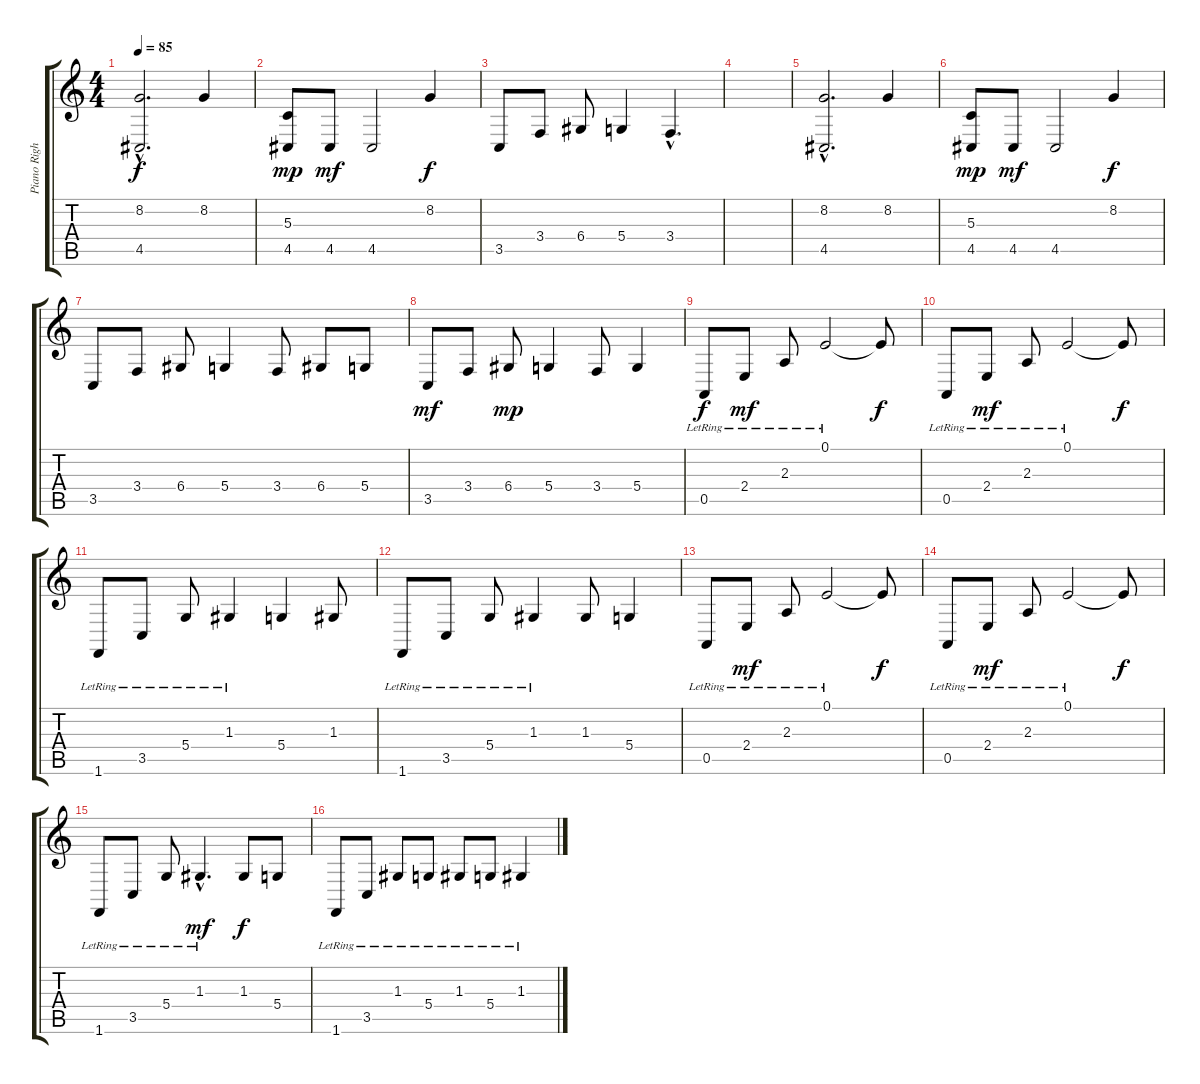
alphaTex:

\track ("Piano Right" "Piano Righ") {instrument acousticgrandpiano}
\staff {score tabs}
\tuning (E4 B3 G3 D3 A2 E2) {hide}
\ts (4 4)
\tempo 85
\clef g2
\ks c
(8.2{hac} 4.5{hac}).2{d dy f} 8.2.4 |
(5.3 4.5).8{dy mp} 4.5.8{dy mf} 4.5.2 8.2.4{dy f} |
3.5.8 3.4.8 6.4.8 5.4.4 3.4{hac}.4{d} |
|
(8.2{hac} 4.5{hac}).2{d} 8.2.4 |
(5.3 4.5).8{dy mp} 4.5.8{dy mf} 4.5.2 8.2.4{dy f} |
3.5.8 3.4.8 6.4.8 5.4.4 3.4.8 6.4.8 5.4.8 |
3.5.8{dy mf} 3.4.8 6.4.8{dy mp} 5.4.4 3.4.8 5.4.4 |
0.5{lr}.8{dy f} 2.4{lr}.8{dy mf} 2.3{lr}.8 0.1{lr}.2 0.1{t}.8{dy f} |
0.5{lr}.8 2.4{lr}.8{dy mf} 2.3{lr}.8 0.1{lr}.2 0.1{t}.8{dy f} |
1.6{lr}.8 3.5{lr}.8 5.4{lr}.8 1.3{lr}.4 5.4.4 1.3.8 |
1.6{lr}.8 3.5{lr}.8 5.4{lr}.8 1.3{lr}.4 1.3.8 5.4.4 |
0.5{lr}.8 2.4{lr}.8{dy mf} 2.3{lr}.8 0.1{lr}.2 0.1{t}.8{dy f} |
0.5{lr}.8 2.4{lr}.8{dy mf} 2.3{lr}.8 0.1{lr}.2 0.1{t}.8{dy f} |
1.6{lr}.8 3.5{lr}.8 5.4{lr}.8 1.3{hac lr}.4{d dy mf} 1.3.8{dy f} 5.4.8 |
1.6{lr}.8 3.5{lr}.8 1.3{lr}.8 5.4{lr}.8 1.3{lr}.8 5.4{lr}.8 1.3{lr}.4
